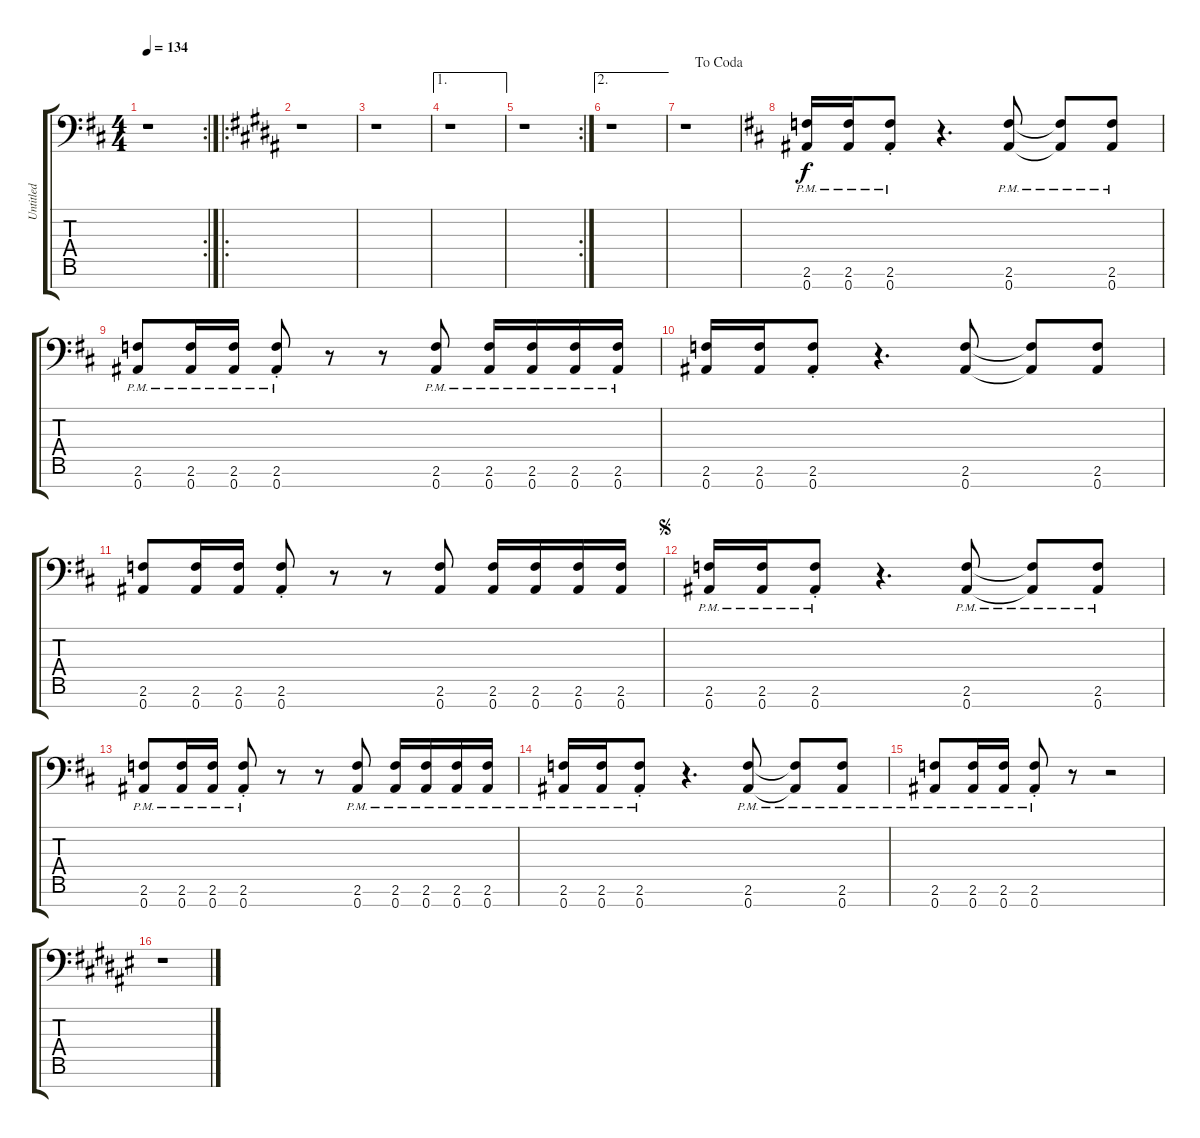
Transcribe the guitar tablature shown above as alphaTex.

\track ("Untitled" "Untitled") {instrument distortionguitar}
\staff {score tabs}
\tuning (Eb4 Bb3 Gb3 Db3 Ab2 Eb2 Bb1) {hide}
\rc 2
\ts (4 4)
\tempo 134
\clef f4
\ks d
r.1{dy f} |
\ro
\ks b
r.1 |
r.1 |
\ae 1
r.1 |
\rc 2
r.1 |
\ae 2
r.1 |
\jump dacoda
r.1 |
\ks d
(2.6{pm} 0.7{pm}).16 (2.6{pm} 0.7{pm}).16 (2.6{pm st} 0.7{pm st}).8 r.4{d} (2.6{pm} 0.7{pm}).8 (2.6{pm t} 0.7{pm t}).8 (2.6{pm} 0.7{pm}).8 |
(2.6{pm} 0.7{pm}).8 (2.6{pm} 0.7{pm}).16 (2.6{pm} 0.7{pm}).16 (2.6{pm st} 0.7{pm st}).8 r.8 r.8 (2.6{pm} 0.7{pm}).8 (2.6{pm} 0.7{pm}).16 (2.6{pm} 0.7{pm}).16 (2.6{pm} 0.7{pm}).16 (2.6{pm} 0.7{pm}).16 |
(2.6 0.7).16 (2.6 0.7).16 (2.6{st} 0.7{st}).8 r.4{d} (2.6 0.7).8 (2.6{t} 0.7{t}).8 (2.6 0.7).8 |
(2.6 0.7).8 (2.6 0.7).16 (2.6 0.7).16 (2.6{st} 0.7{st}).8 r.8 r.8 (2.6 0.7).8 (2.6 0.7).16 (2.6 0.7).16 (2.6 0.7).16 (2.6 0.7).16 |
\jump segno
(2.6{pm} 0.7{pm}).16 (2.6{pm} 0.7{pm}).16 (2.6{pm st} 0.7{pm st}).8 r.4{d} (2.6{pm} 0.7{pm}).8 (2.6{pm t} 0.7{pm t}).8 (2.6{pm} 0.7{pm}).8 |
(2.6{pm} 0.7{pm}).8 (2.6{pm} 0.7{pm}).16 (2.6{pm} 0.7{pm}).16 (2.6{pm st} 0.7{pm st}).8 r.8 r.8 (2.6{pm} 0.7{pm}).8 (2.6{pm} 0.7{pm}).16 (2.6{pm} 0.7{pm}).16 (2.6{pm} 0.7{pm}).16 (2.6{pm} 0.7{pm}).16 |
(2.6{pm} 0.7{pm}).16 (2.6{pm} 0.7{pm}).16 (2.6{pm st} 0.7{pm st}).8 r.4{d} (2.6{pm} 0.7{pm}).8 (2.6{pm t} 0.7{pm t}).8 (2.6{pm} 0.7{pm}).8 |
(2.6{pm} 0.7{pm}).8 (2.6{pm} 0.7{pm}).16 (2.6{pm} 0.7{pm}).16 (2.6{pm st} 0.7{pm st}).8 r.8 r.2 |
\ks f#
r.1
